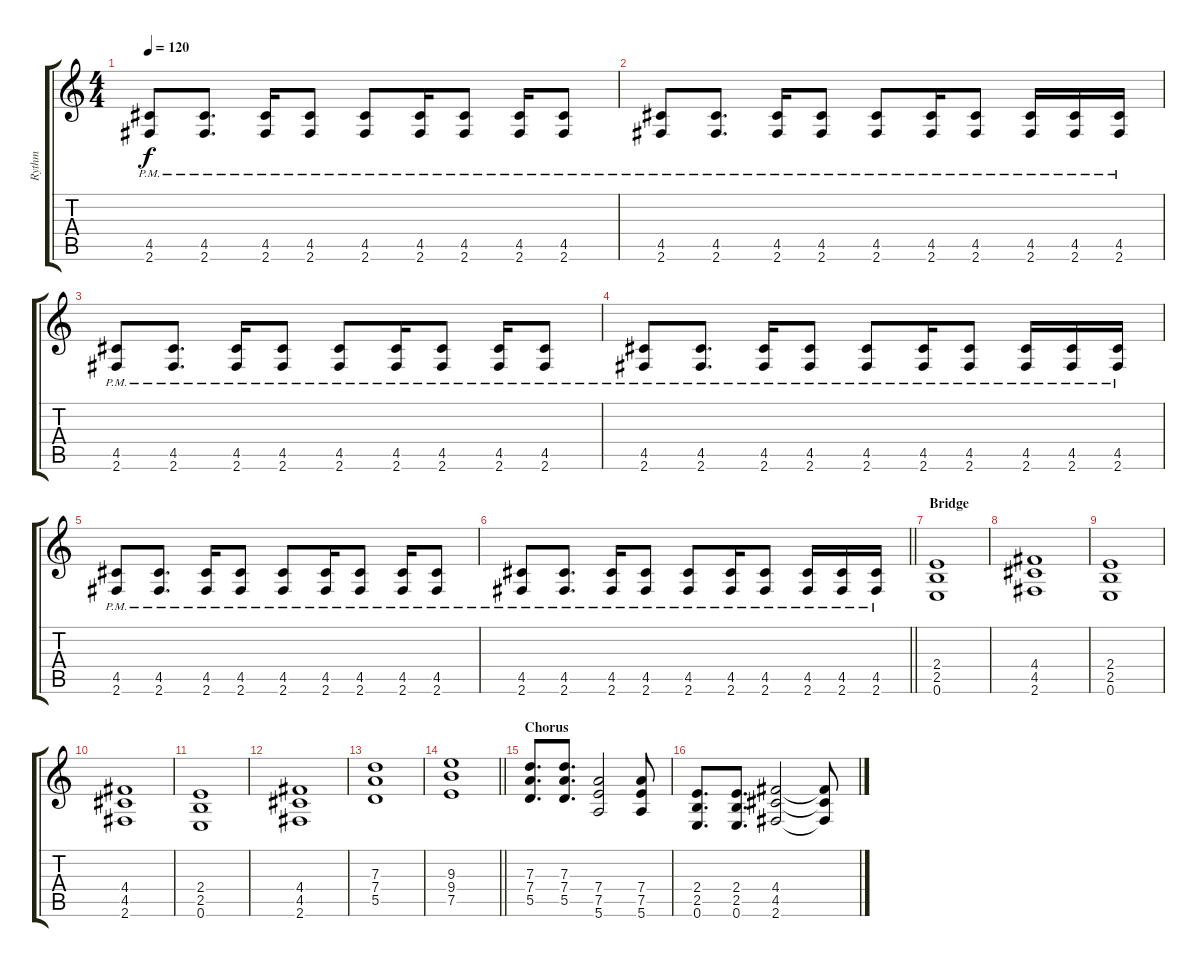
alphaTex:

\track ("Rythm" "Rythm") {instrument distortionguitar}
\staff {score tabs}
\tuning (E4 B3 G3 D3 A2 E2) {hide}
\ts (4 4)
\tempo 120
\clef g2
\ks c
(4.5{pm} 2.6{pm}).8{dy f} (4.5{pm} 2.6{pm}).8{d} (4.5{pm} 2.6{pm}).16 (4.5{pm} 2.6{pm}).8 (4.5{pm} 2.6{pm}).8 (4.5{pm} 2.6{pm}).16 (4.5{pm} 2.6{pm}).8 (4.5{pm} 2.6{pm}).16 (4.5{pm} 2.6{pm}).8 |
(4.5{pm} 2.6{pm}).8 (4.5{pm} 2.6{pm}).8{d} (4.5{pm} 2.6{pm}).16 (4.5{pm} 2.6{pm}).8 (4.5{pm} 2.6{pm}).8 (4.5{pm} 2.6{pm}).16 (4.5{pm} 2.6{pm}).8 (4.5{pm} 2.6{pm}).16 (4.5{pm} 2.6{pm}).16 (4.5{pm} 2.6{pm}).16 |
(4.5{pm} 2.6{pm}).8 (4.5{pm} 2.6{pm}).8{d} (4.5{pm} 2.6{pm}).16 (4.5{pm} 2.6{pm}).8 (4.5{pm} 2.6{pm}).8 (4.5{pm} 2.6{pm}).16 (4.5{pm} 2.6{pm}).8 (4.5{pm} 2.6{pm}).16 (4.5{pm} 2.6{pm}).8 |
(4.5{pm} 2.6{pm}).8 (4.5{pm} 2.6{pm}).8{d} (4.5{pm} 2.6{pm}).16 (4.5{pm} 2.6{pm}).8 (4.5{pm} 2.6{pm}).8 (4.5{pm} 2.6{pm}).16 (4.5{pm} 2.6{pm}).8 (4.5{pm} 2.6{pm}).16 (4.5{pm} 2.6{pm}).16 (4.5{pm} 2.6{pm}).16 |
(4.5{pm} 2.6{pm}).8 (4.5{pm} 2.6{pm}).8{d} (4.5{pm} 2.6{pm}).16 (4.5{pm} 2.6{pm}).8 (4.5{pm} 2.6{pm}).8 (4.5{pm} 2.6{pm}).16 (4.5{pm} 2.6{pm}).8 (4.5{pm} 2.6{pm}).16 (4.5{pm} 2.6{pm}).8 |
\barLineRight lightlight
(4.5{pm} 2.6{pm}).8 (4.5{pm} 2.6{pm}).8{d} (4.5{pm} 2.6{pm}).16 (4.5{pm} 2.6{pm}).8 (4.5{pm} 2.6{pm}).8 (4.5{pm} 2.6{pm}).16 (4.5{pm} 2.6{pm}).8 (4.5{pm} 2.6{pm}).16 (4.5{pm} 2.6{pm}).16 (4.5{pm} 2.6{pm}).16 |
\section ("" "Bridge")
(2.4 2.5 0.6).1 |
(4.4 4.5 2.6).1 |
(2.4 2.5 0.6).1 |
(4.4 4.5 2.6).1 |
(2.4 2.5 0.6).1 |
(4.4 4.5 2.6).1 |
(7.3 7.4 5.5).1 |
\barLineRight lightlight
(9.3 9.4 7.5).1 |
\section ("" "Chorus")
(7.3 7.4 5.5).8{d} (7.3 7.4 5.5).8{d} (7.4 7.5 5.6).2 (7.4 7.5 5.6).8 |
(2.4 2.5 0.6).8{d} (2.4 2.5 0.6).8{d} (4.4 4.5 2.6).2 (4.4{t} 4.5{t} 2.6{t}).8
